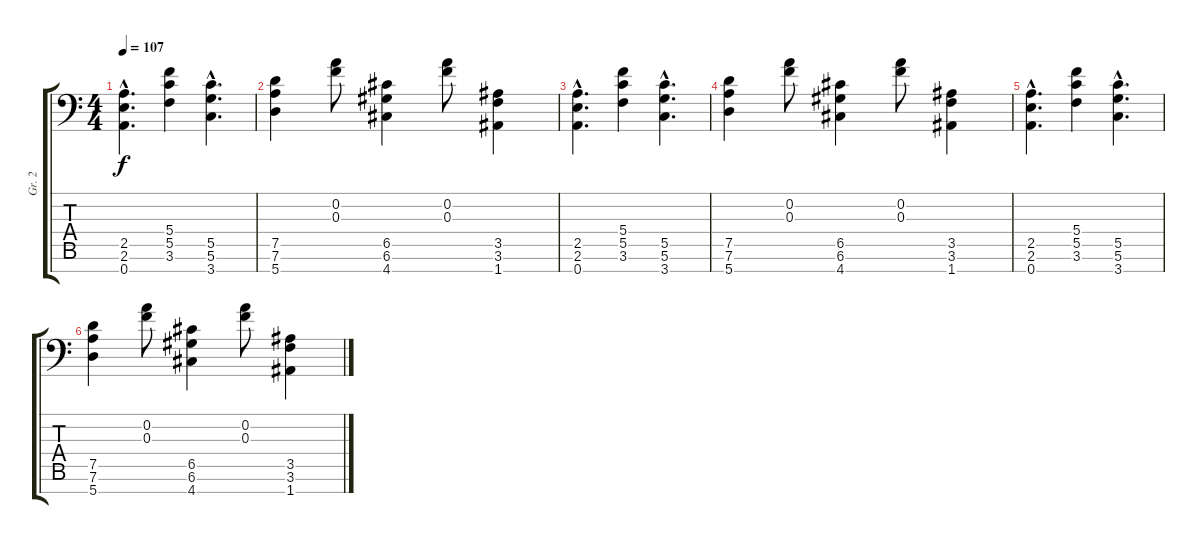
\track ("Gr. 2" "Gr. 2") {instrument overdrivenguitar}
\staff {score tabs}
\tuning (D4 A3 F3 C3 G2 D2 A1) {hide}
\ts (4 4)
\tempo 107
\clef f4
\ks c
(2.5{hac} 2.6{hac} 0.7{hac}).4{d dy f} (5.4 5.5 3.6).4 (5.5{hac} 5.6{hac} 3.7{hac}).4{d} |
(7.5 7.6 5.7).4 (0.2 0.3).8 (6.5 6.6 4.7).4 (0.2 0.3).8 (3.5 3.6 1.7).4 |
(2.5{hac} 2.6{hac} 0.7{hac}).4{d} (5.4 5.5 3.6).4 (5.5{hac} 5.6{hac} 3.7{hac}).4{d} |
(7.5 7.6 5.7).4 (0.2 0.3).8 (6.5 6.6 4.7).4 (0.2 0.3).8 (3.5 3.6 1.7).4 |
(2.5{hac} 2.6{hac} 0.7{hac}).4{d} (5.4 5.5 3.6).4 (5.5{hac} 5.6{hac} 3.7{hac}).4{d} |
(7.5 7.6 5.7).4 (0.2 0.3).8 (6.5 6.6 4.7).4 (0.2 0.3).8 (3.5 3.6 1.7).4
